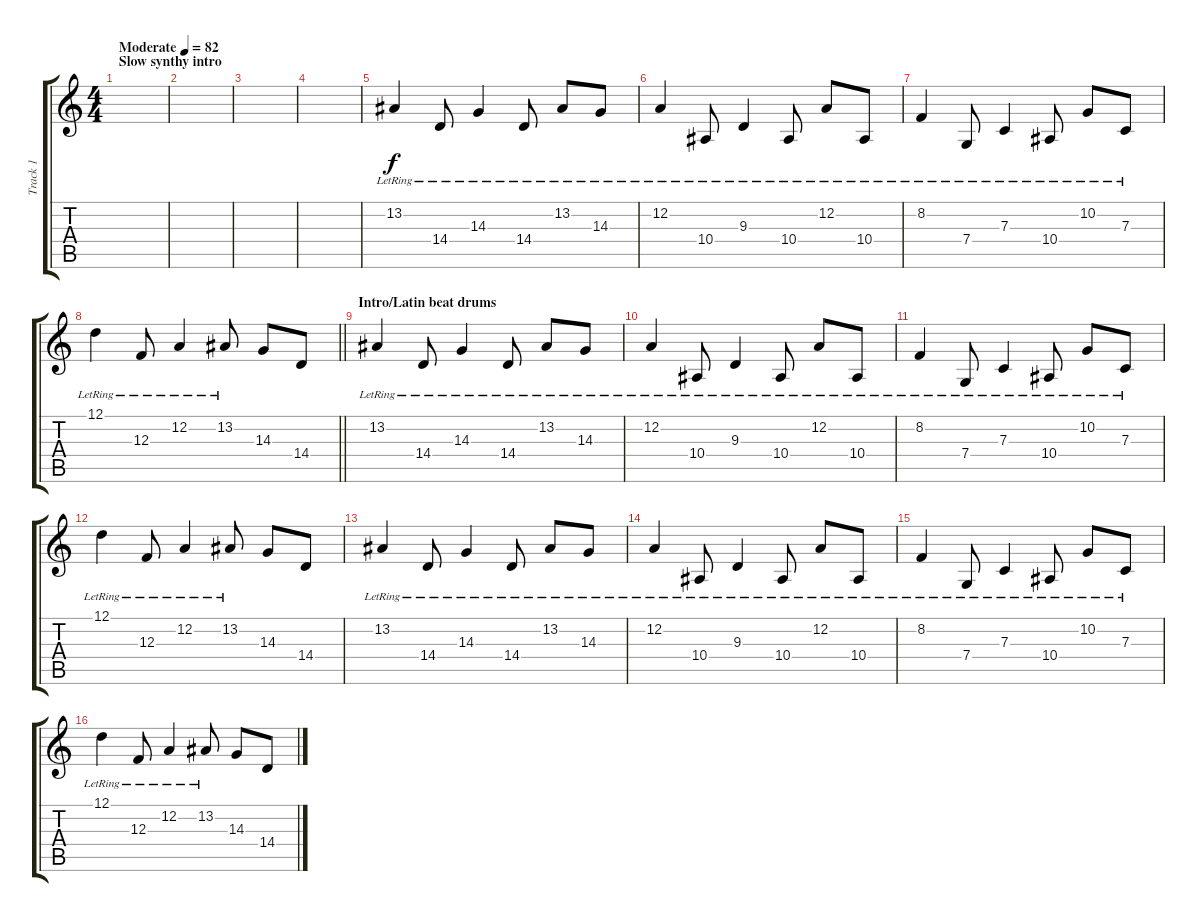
\track ("Track 1" "Track 1") {instrument celesta}
\staff {score tabs}
\tuning (D4 A3 F3 C3 G2 D2) {hide}
\ts (4 4)
\section ("" "Slow synthy intro")
\tempo (82 "Moderate")
\clef g2
\ks c
|
|
|
|
13.2{lr}.4 14.4{lr}.8 14.3{lr}.4 14.4{lr}.8 13.2{lr}.8 14.3{lr}.8 |
12.2{lr}.4 10.4{lr}.8 9.3{lr}.4 10.4{lr}.8 12.2{lr}.8 10.4{lr}.8 |
8.2{lr}.4 7.4{lr}.8 7.3{lr}.4 10.4{lr}.8 10.2{lr}.8 7.3{lr}.8 |
\barLineRight lightlight
12.1{lr}.4 12.3{lr}.8 12.2{lr}.4 13.2{lr}.8 14.3.8 14.4.8 |
\section ("" "Intro/Latin beat drums")
13.2{lr}.4 14.4{lr}.8 14.3{lr}.4 14.4{lr}.8 13.2{lr}.8 14.3{lr}.8 |
12.2{lr}.4 10.4{lr}.8 9.3{lr}.4 10.4{lr}.8 12.2{lr}.8 10.4{lr}.8 |
8.2{lr}.4 7.4{lr}.8 7.3{lr}.4 10.4{lr}.8 10.2{lr}.8 7.3{lr}.8 |
12.1{lr}.4 12.3{lr}.8 12.2{lr}.4 13.2{lr}.8 14.3.8 14.4.8 |
13.2{lr}.4 14.4{lr}.8 14.3{lr}.4 14.4{lr}.8 13.2{lr}.8 14.3{lr}.8 |
12.2{lr}.4 10.4{lr}.8 9.3{lr}.4 10.4{lr}.8 12.2{lr}.8 10.4{lr}.8 |
8.2{lr}.4 7.4{lr}.8 7.3{lr}.4 10.4{lr}.8 10.2{lr}.8 7.3{lr}.8 |
12.1{lr}.4 12.3{lr}.8 12.2{lr}.4 13.2{lr}.8 14.3.8 14.4.8
